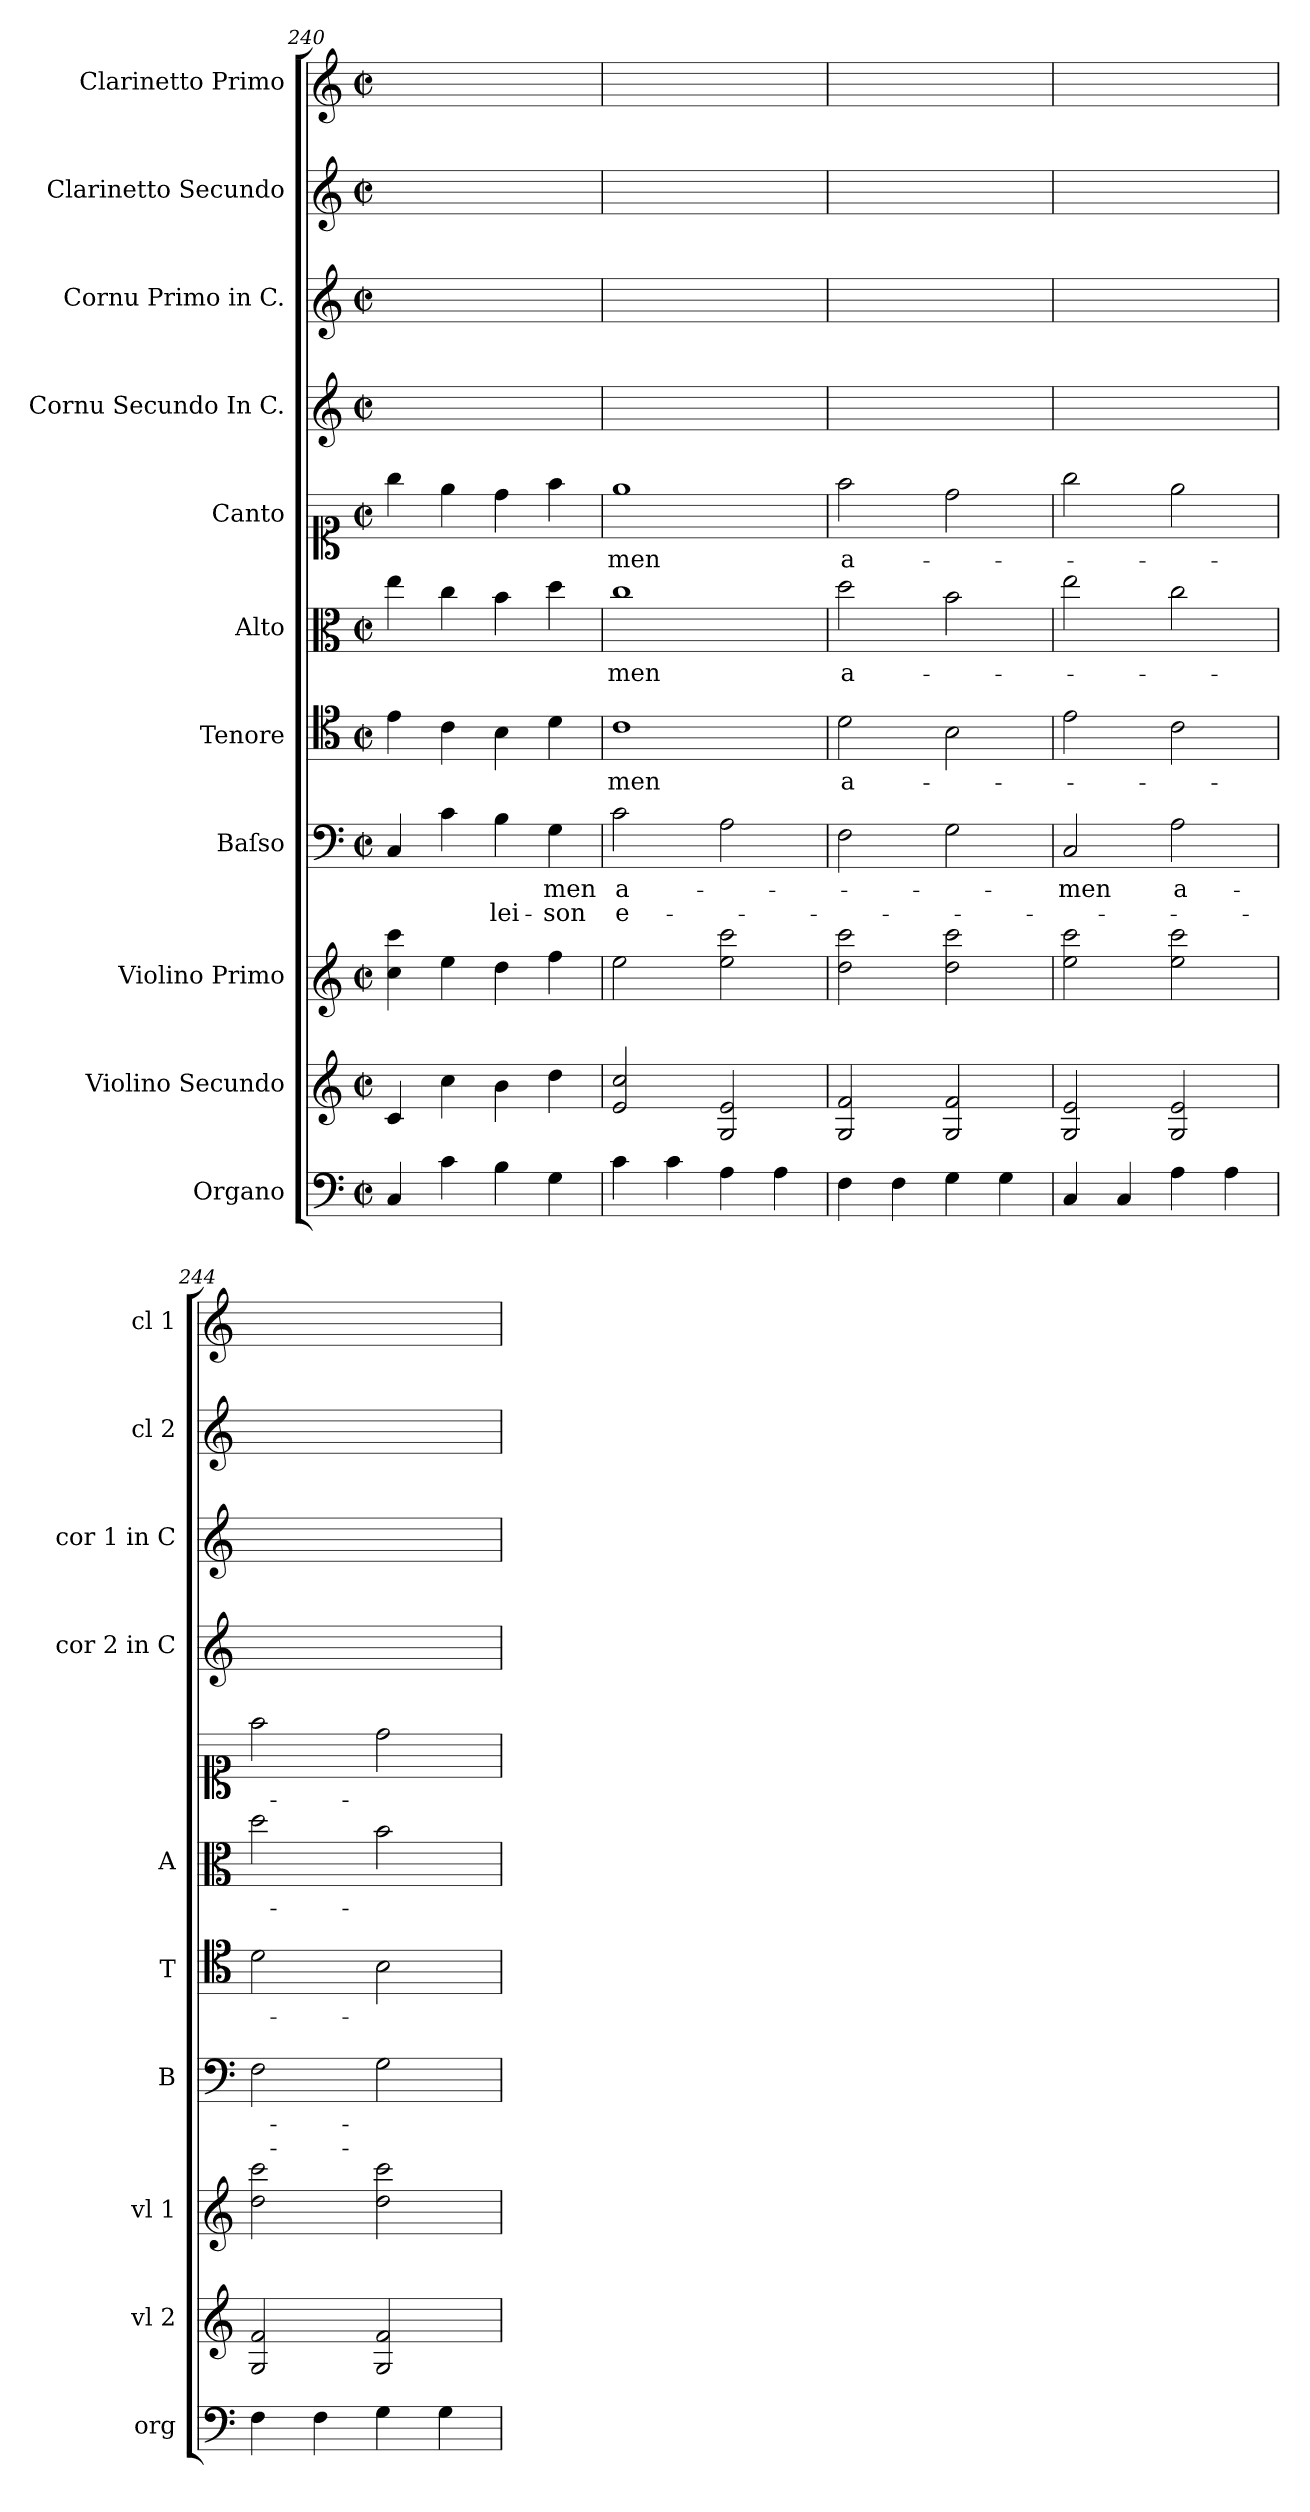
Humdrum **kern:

**kern	**kern	**kern	**kern	**text	**text	**kern	**text	**kern	**text	**kern	**text	**kern	**kern	**kern	**kern
*part11	*part10	*part9	*part8	*part8	*part8	*part7	*part7	*part6	*part6	*part5	*part5	*part4	*part3	*part2	*part1
*staff11	*staff10	*staff9	*staff8	*staff8	*staff8	*staff7	*staff7	*staff6	*staff6	*staff5	*staff5	*staff4	*staff3	*staff2	*staff1
*I"Organo	*I"Violino Secundo	*I"Violino Primo	*I"Baſso	*	*	*I"Tenore	*	*I"Alto	*	*I"Canto	*	*I"Cornu Secundo In C.	*I"Cornu Primo in C.	*I"Clarinetto Secundo	*I"Clarinetto Primo
*I'org	*I'vl 2	*I'vl 1	*I'B	*	*	*I'T	*	*I'A	*	*	*	*I'cor 2 in C	*I'cor 1 in C	*I'cl 2	*I'cl 1
*clefF4	*clefG2	*clefG2	*clefF4	*	*	*clefC4	*	*clefC3	*	*clefC1	*	*clefG2	*clefG2	*clefG2	*clefG2
*	*	*	*	*	*	*	*	*	*	*	*	*ITrd8c12	*ITrd8c12	*	*
*k[]	*k[]	*k[]	*k[]	*	*	*k[]	*	*k[]	*	*k[]	*	*k[]	*k[]	*k[]	*k[]
*C:	*C:	*C:	*C:	*	*	*C:	*	*C:	*	*C:	*	*C:	*C:	*C:	*C:
*M2/2	*M2/2	*M2/2	*M2/2	*	*	*M2/2	*	*M2/2	*	*M2/2	*	*M2/2	*M2/2	*M2/2	*M2/2
*met(c|)	*met(c|)	*met(c|)	*met(c|)	*	*	*met(c|)	*	*met(c|)	*	*met(c|)	*	*met(c|)	*met(c|)	*met(c|)	*met(c|)
=240	=240	=240	=240	=240	=240	=240	=240	=240	=240	=240	=240	=240	=240	=240	=240
4C/	4c/	4cc\ 4ccc\	4C/	.	.	4e\	.	4ee\	.	4gg\	.	4C/yy	4c\yy	4ee\yy	4gg\yy
4c\	4cc\	4ee\	4c\	.	.	4c\	.	4cc\	.	4ee\	.	4c\yy	4e\yy	4cc\yy	4ee\yy
4B\	4b\	4dd\	4B\	.	-lei-	4B\	.	4b\	.	4dd\	.	4G/yy	4d\yy	4b\yy	4dd\yy
4G\	4dd\	4ff\	4G\	-men	-son	4d\	.	4dd\	.	4ff\	.	4d\yy	4f\yy	4dd\yy	4ff\yy
=241	=241	=241	=241	=241	=241	=241	=241	=241	=241	=241	=241	=241	=241	=241	=241
4c\	2e/ 2cc/	2ee\	2c\	a-	e-	1c	-men	1cc	-men	1ee	-men	1cyy	1eyy	2cc\yy	2ee\yy
4c\	.	.	.	.	.	.	.	.	.	.	.	.	.	.	.
4A\	2G/ 2e/	2ee\ 2ccc\	2A\	.	.	.	.	.	.	.	.	.	.	2cc\yy	2ee\yy
4A\	.	.	.	.	.	.	.	.	.	.	.	.	.	.	.
=242	=242	=242	=242	=242	=242	=242	=242	=242	=242	=242	=242	=242	=242	=242	=242
4F\	2G/ 2f/	2dd\ 2ccc\	2F\	.	.	2d\	a-	2dd\	a-	2ff\	a-	1Gyy	1dyy	2dd\yy	2ff\yy
4F\	.	.	.	.	.	.	.	.	.	.	.	.	.	.	.
4G\	2G/ 2f/	2dd\ 2ccc\	2G\	.	.	2B\	.	2b\	.	2dd\	.	.	.	2b\yy	2dd\yy
4G\	.	.	.	.	.	.	.	.	.	.	.	.	.	.	.
=243	=243	=243	=243	=243	=243	=243	=243	=243	=243	=243	=243	=243	=243	=243	=243
4C/	2G/ 2e/	2ee\ 2ccc\	2C/	-men	.	2e\	.	2ee\	.	2gg\	.	2e\yy	2g\yy	2ee\yy	2gg\yy
4C/	.	.	.	.	.	.	.	.	.	.	.	.	.	.	.
4A\	2G/ 2e/	2ee\ 2ccc\	2A\	a-	.	2c\	.	2cc\	.	2ee\	.	2c\yy	2e\yy	2cc\yy	2ee\yy
4A\	.	.	.	.	.	.	.	.	.	.	.	.	.	.	.
=244	=244	=244	=244	=244	=244	=244	=244	=244	=244	=244	=244	=244	=244	=244	=244
4F\	2G/ 2f/	2dd\ 2ccc\	2F\	.	.	2d\	.	2dd\	.	2ff\	.	2d\yy	2f\yy	2dd\yy	2ff\yy
4F\	.	.	.	.	.	.	.	.	.	.	.	.	.	.	.
4G\	2G/ 2f/	2dd\ 2ccc\	2G\	.	.	2B\	.	2b\	.	2dd\	.	2G/yy	2d\yy	2b\yy	2dd\yy
4G\	.	.	.	.	.	.	.	.	.	.	.	.	.	.	.
=	=	=	=	=	=	=	=	=	=	=	=	=	=	=	=
*-	*-	*-	*-	*-	*-	*-	*-	*-	*-	*-	*-	*-	*-	*-	*-
